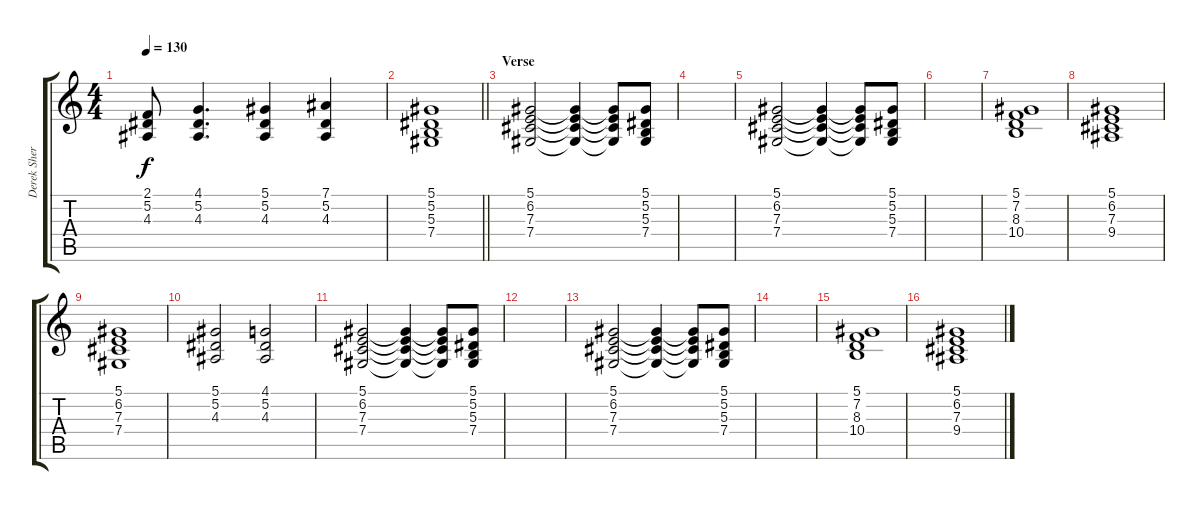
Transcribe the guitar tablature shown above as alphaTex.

\track ("Derek Sherinian" "Derek Sher") {instrument choiraahs}
\staff {score tabs}
\tuning (Eb4 Bb3 Gb3 Db3 Ab2 Eb2) {hide}
\ts (4 4)
\tempo 130
\clef g2
\ks c
(2.1{t} 5.2{t} 4.3{t}).8{dy f} (4.1 5.2 4.3).4{d} (5.1 5.2 4.3).4 (7.1 5.2 4.3).4 |
\barLineRight lightlight
(5.1 5.2 5.3 7.4).1 |
\section ("" "Verse")
(5.1 6.2 7.3 7.4).2 (5.1{t} 6.2{t} 7.3{t} 7.4{t}).4 (5.1{t} 6.2{t} 7.3{t} 7.4{t}).8 (5.1 5.2 5.3 7.4).8 |
|
(5.1 6.2 7.3 7.4).2 (5.1{t} 6.2{t} 7.3{t} 7.4{t}).4 (5.1{t} 6.2{t} 7.3{t} 7.4{t}).8 (5.1 5.2 5.3 7.4).8 |
|
(5.1 7.2 8.3 10.4).1 |
(5.1 6.2 7.3 9.4).1 |
(5.1 6.2 7.3 7.4).1 |
(5.1 5.2 4.3).2 (4.1 5.2 4.3).2 |
(5.1 6.2 7.3 7.4).2 (5.1{t} 6.2{t} 7.3{t} 7.4{t}).4 (5.1{t} 6.2{t} 7.3{t} 7.4{t}).8 (5.1 5.2 5.3 7.4).8 |
|
(5.1 6.2 7.3 7.4).2 (5.1{t} 6.2{t} 7.3{t} 7.4{t}).4 (5.1{t} 6.2{t} 7.3{t} 7.4{t}).8 (5.1 5.2 5.3 7.4).8 |
|
(5.1 7.2 8.3 10.4).1 |
(5.1 6.2 7.3 9.4).1
